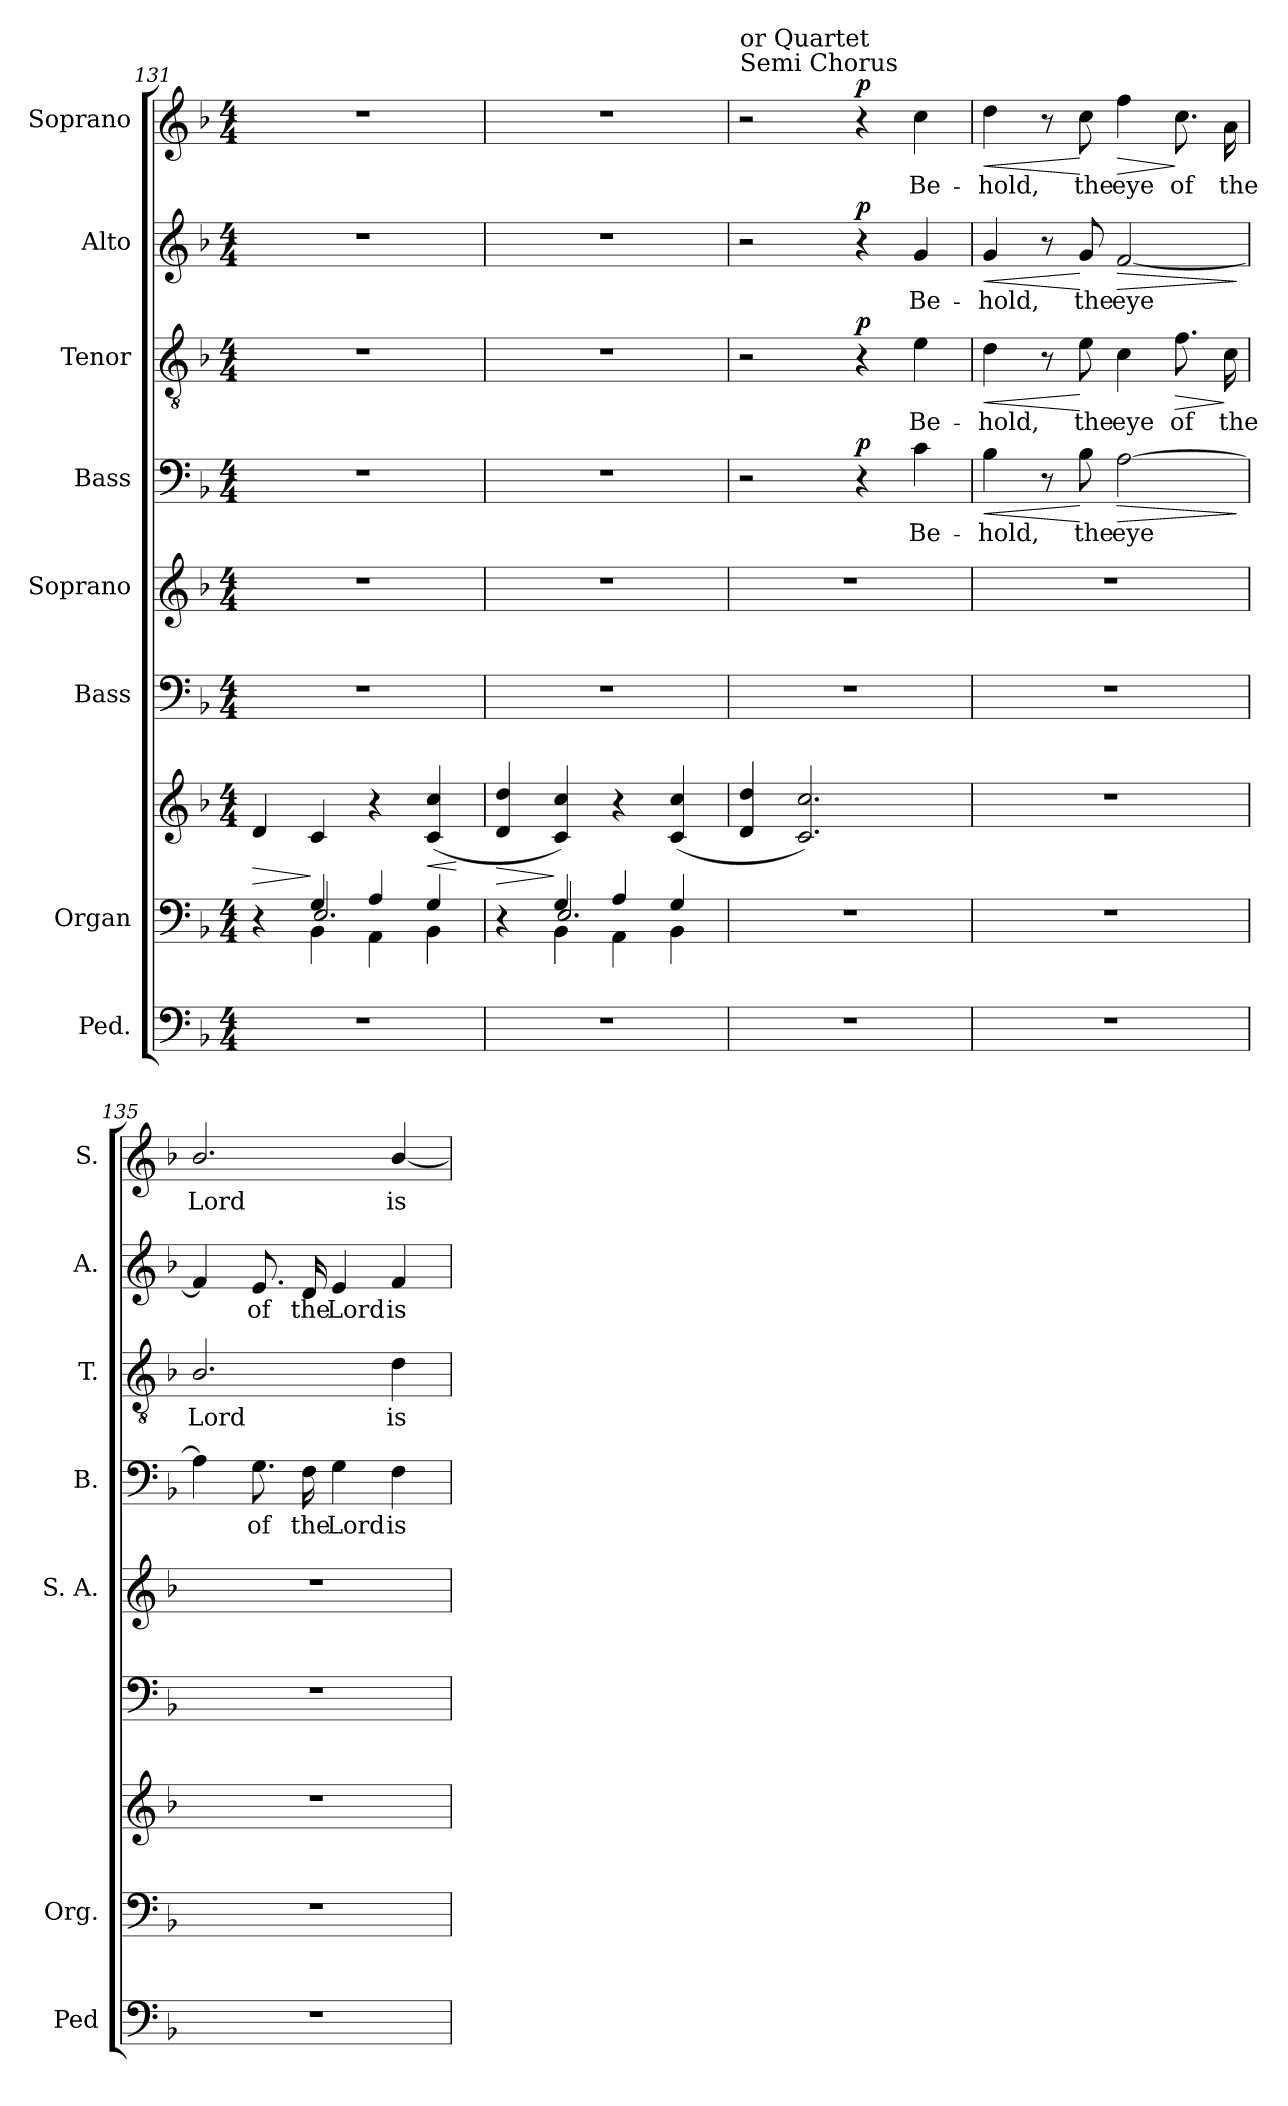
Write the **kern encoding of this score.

**kern	**kern	**kern	**dynam	**kern	**kern	**kern	**text	**dynam	**kern	**text	**dynam	**kern	**text	**dynam	**kern	**text	**dynam
*part8	*part7	*part7	*part7	*part6	*part5	*part4	*part4	*part4	*part3	*part3	*part3	*part2	*part2	*part2	*part1	*part1	*part1
*staff9	*staff8	*staff7	*staff7/8	*staff6	*staff5	*staff4	*staff4	*staff4	*staff3	*staff3	*staff3	*staff2	*staff2	*staff2	*staff1	*staff1	*staff1
*I"Ped.	*I"Organ	*	*	*I"Bass	*I"Soprano	*I"Bass	*	*	*I"Tenor	*	*	*I"Alto	*	*	*I"Soprano	*	*
*I'Ped	*I'Org.	*	*	*	*I'S. A.	*I'B.	*	*	*I'T.	*	*	*I'A.	*	*	*I'S.	*	*
*clefF4	*clefF4	*clefG2	*	*clefF4	*clefG2	*clefF4	*	*	*clefGv2	*	*	*clefG2	*	*	*clefG2	*	*
*	*	*	*	*	*	*	*	*	*ITrd7c12	*	*	*	*	*	*	*	*
*k[b-]	*k[b-]	*k[b-]	*	*k[b-]	*k[b-]	*k[b-]	*	*	*k[b-]	*	*	*k[b-]	*	*	*k[b-]	*	*
*F:	*F:	*F:	*	*F:	*F:	*F:	*	*	*F:	*	*	*F:	*	*	*F:	*	*
*M4/4	*M4/4	*M4/4	*	*M4/4	*M4/4	*M4/4	*	*	*M4/4	*	*	*M4/4	*	*	*M4/4	*	*
=131	=131	=131	=131	=131	=131	=131	=131	=131	=131	=131	=131	=131	=131	=131	=131	=131	=131
*	*^	*	*	*	*	*	*	*	*	*	*	*	*	*	*	*	*
*	*	*^	*	*	*	*	*	*	*	*	*	*	*	*	*	*	*	*
!	!	!	!	!	!LO:HP:b	!	!	!	!	!	!	!	!	!	!	!	!	!	!
1r	4r	4ryy	4ryy	4di/	>	1r	1r	1r	.	.	1r	.	.	1r	.	.	1r	.	.
.	4Gi/	4BB-i\	2.Ei/	4ci/	]	.	.	.	.	.	.	.	.	.	.	.	.	.	.
.	4Ai/	4AAi\	.	4r	.	.	.	.	.	.	.	.	.	.	.	.	.	.	.
!	!	!	!	!	!LO:HP:b	!	!	!	!	!	!	!	!	!	!	!	!	!	!
.	4Gi/	4BB-i\	.	(4ci/ 4cci	<	.	.	.	.	.	.	.	.	.	.	.	.	.	.
*	*v	*v	*v	*	*	*	*	*	*	*	*	*	*	*	*	*	*	*	*
.	.	.	[	.	.	.	.	.	.	.	.	.	.	.	.	.	.
=132	=132	=132	=132	=132	=132	=132	=132	=132	=132	=132	=132	=132	=132	=132	=132	=132	=132
*	*^	*	*	*	*	*	*	*	*	*	*	*	*	*	*	*	*
*	*	*^	*	*	*	*	*	*	*	*	*	*	*	*	*	*	*	*
!	!	!	!	!	!LO:HP:b	!	!	!	!	!	!	!	!	!	!	!	!	!	!
1r	4r	4ryy	4ryy	4di/ 4ddi	>	1r	1r	1r	.	.	1r	.	.	1r	.	.	1r	.	.
.	4Gi/	4BB-i\	2.Ei/	4ci/ 4cci)	]	.	.	.	.	.	.	.	.	.	.	.	.	.	.
.	4Ai/	4AAi\	.	4r	.	.	.	.	.	.	.	.	.	.	.	.	.	.	.
.	4Gi/	4BB-i\	.	(4ci/ 4cci	.	.	.	.	.	.	.	.	.	.	.	.	.	.	.
*	*	*v	*v	*	*	*	*	*	*	*	*	*	*	*	*	*	*	*	*
!!LO:PB:g=z
=133	=133	=133	=133	=133	=133	=133	=133	=133	=133	=133	=133	=133	=133	=133	=133	=133	=133	=133
!	!	!	!	!	!	!	!	!	!	!	!	!	!	!	!	!LO:TX:a:t=Semi Chorus	!	!
!	!	!	!	!	!	!	!	!	!	!	!	!	!	!	!	!LO:TX:t=or Quartet	!	!
*	*v	*v	*	*	*	*	*	*	*	*	*	*	*	*	*	*	*	*
1r	1r	4di/ 4ddi	.	1r	1r	2r	.	.	2r	.	.	2r	.	.	2r	.	.
.	.	2.ci/ 2.cci)	.	.	.	.	.	.	.	.	.	.	.	.	.	.	.
.	.	.	.	.	.	4r	.	p	4r	.	p	4r	.	p	4r	.	p
!	!	!	!	!	!	!	!LO:LY:b:color=#000000	!	!	!	!	!	!	!	!	!	!
!	!	!	!	!	!	!	!	!	!	!LO:LY:b:color=#000000	!	!	!	!	!	!	!
!	!	!	!	!	!	!	!	!	!	!	!	!	!LO:LY:b:color=#000000	!	!	!	!
!	!	!	!	!	!	!	!	!	!	!	!	!	!	!	!	!LO:LY:b:color=#000000	!
.	.	.	.	.	.	4ci\	Be-	.	4Ei\	Be-	.	4gi/	Be-	.	4cci\	Be-	.
=134	=134	=134	=134	=134	=134	=134	=134	=134	=134	=134	=134	=134	=134	=134	=134	=134	=134
!	!	!	!	!	!	!	!LO:LY:b:color=#000000	!LO:HP:b	!	!	!	!	!	!	!	!	!
!	!	!	!	!	!	!	!	!	!	!LO:LY:b:color=#000000	!LO:HP:b	!	!	!	!	!	!
!	!	!	!	!	!	!	!	!	!	!	!	!	!LO:LY:b:color=#000000	!LO:HP:b	!	!	!
!	!	!	!	!	!	!	!	!	!	!	!	!	!	!	!	!LO:LY:b:color=#000000	!LO:HP:b
1r	1r	1r	.	1r	1r	4B-i\	-hold,	<	4Di\	-hold,	<	4gi/	-hold,	<	4ddi\	-hold,	<
.	.	.	.	.	.	8r	.	.	8r	.	.	8r	.	.	8r	.	.
!	!	!	!	!	!	!	!LO:LY:b:color=#000000	!	!	!	!	!	!	!	!	!	!
!	!	!	!	!	!	!	!	!	!	!LO:LY:b:color=#000000	!	!	!	!	!	!	!
!	!	!	!	!	!	!	!	!	!	!	!	!	!LO:LY:b:color=#000000	!	!	!	!
!	!	!	!	!	!	!	!	!	!	!	!	!	!	!	!	!LO:LY:b:color=#000000	!
.	.	.	.	.	.	8B-i\	the	[	8Ei\	the	[	8gi/	the	[	8cci\	the	[
!	!	!	!	!	!	!	!LO:LY:b:color=#000000	!LO:HP:b	!	!	!	!	!	!	!	!	!
!	!	!	!	!	!	!	!	!	!	!LO:LY:b:color=#000000	!	!	!	!	!	!	!
!	!	!	!	!	!	!	!	!	!	!	!	!	!LO:LY:b:color=#000000	!LO:HP:b	!	!	!
!	!	!	!	!	!	!	!	!	!	!	!	!	!	!	!	!LO:LY:b:color=#000000	!LO:HP:b
.	.	.	.	.	.	[2Ai\	eye	>	4Ci\	eye	.	[2fi/	eye	>	4ffi\	eye	>
!	!	!	!	!	!	!	!	!	!	!LO:LY:b:color=#000000	!LO:HP:b	!	!	!	!	!	!
!	!	!	!	!	!	!	!	!	!	!	!	!	!	!	!	!LO:LY:b:color=#000000	!
.	.	.	.	.	.	.	.	.	8.Fi\	of	>	.	.	.	8.cci\	of	]
!	!	!	!	!	!	!	!	!	!	!LO:LY:b:color=#000000	!	!	!	!	!	!	!
!	!	!	!	!	!	!	!	!	!	!	!	!	!	!	!	!LO:LY:b:color=#000000	!
.	.	.	.	.	.	.	.	.	16Ci\	the	]	.	.	.	16ai\	the	.
.	.	.	.	.	.	.	.	]	.	.	.	.	.	]	.	.	.
=135	=135	=135	=135	=135	=135	=135	=135	=135	=135	=135	=135	=135	=135	=135	=135	=135	=135
!	!	!	!	!	!	!	!	!	!	!LO:LY:b:color=#000000	!	!	!	!	!	!	!
!	!	!	!	!	!	!	!	!	!	!	!	!	!	!	!	!LO:LY:b:color=#000000	!
1r	1r	1r	.	1r	1r	4Ai\]	.	.	2.BB-i/	Lord	.	4fi/]	.	.	2.b-i/	Lord	.
!	!	!	!	!	!	!	!LO:LY:b:color=#000000	!	!	!	!	!	!	!	!	!	!
!	!	!	!	!	!	!	!	!	!	!	!	!	!LO:LY:b:color=#000000	!	!	!	!
.	.	.	.	.	.	8.Gi\	of	.	.	.	.	8.ei/	of	.	.	.	.
!	!	!	!	!	!	!	!LO:LY:b:color=#000000	!	!	!	!	!	!	!	!	!	!
!	!	!	!	!	!	!	!	!	!	!	!	!	!LO:LY:b:color=#000000	!	!	!	!
.	.	.	.	.	.	16Fi\	the	.	.	.	.	16di/	the	.	.	.	.
!	!	!	!	!	!	!	!LO:LY:b:color=#000000	!	!	!	!	!	!	!	!	!	!
!	!	!	!	!	!	!	!	!	!	!	!	!	!LO:LY:b:color=#000000	!	!	!	!
.	.	.	.	.	.	4Gi\	Lord	.	.	.	.	4ei/	Lord	.	.	.	.
!	!	!	!	!	!	!	!LO:LY:b:color=#000000	!	!	!	!	!	!	!	!	!	!
!	!	!	!	!	!	!	!	!	!	!LO:LY:b:color=#000000	!	!	!	!	!	!	!
!	!	!	!	!	!	!	!	!	!	!	!	!	!LO:LY:b:color=#000000	!	!	!	!
!	!	!	!	!	!	!	!	!	!	!	!	!	!	!	!	!LO:LY:b:color=#000000	!
.	.	.	.	.	.	4Fi\	is	.	4Di\	is	.	4fi/	is	.	[4b-i/	is	.
=	=	=	=	=	=	=	=	=	=	=	=	=	=	=	=	=	=
*-	*-	*-	*-	*-	*-	*-	*-	*-	*-	*-	*-	*-	*-	*-	*-	*-	*-
